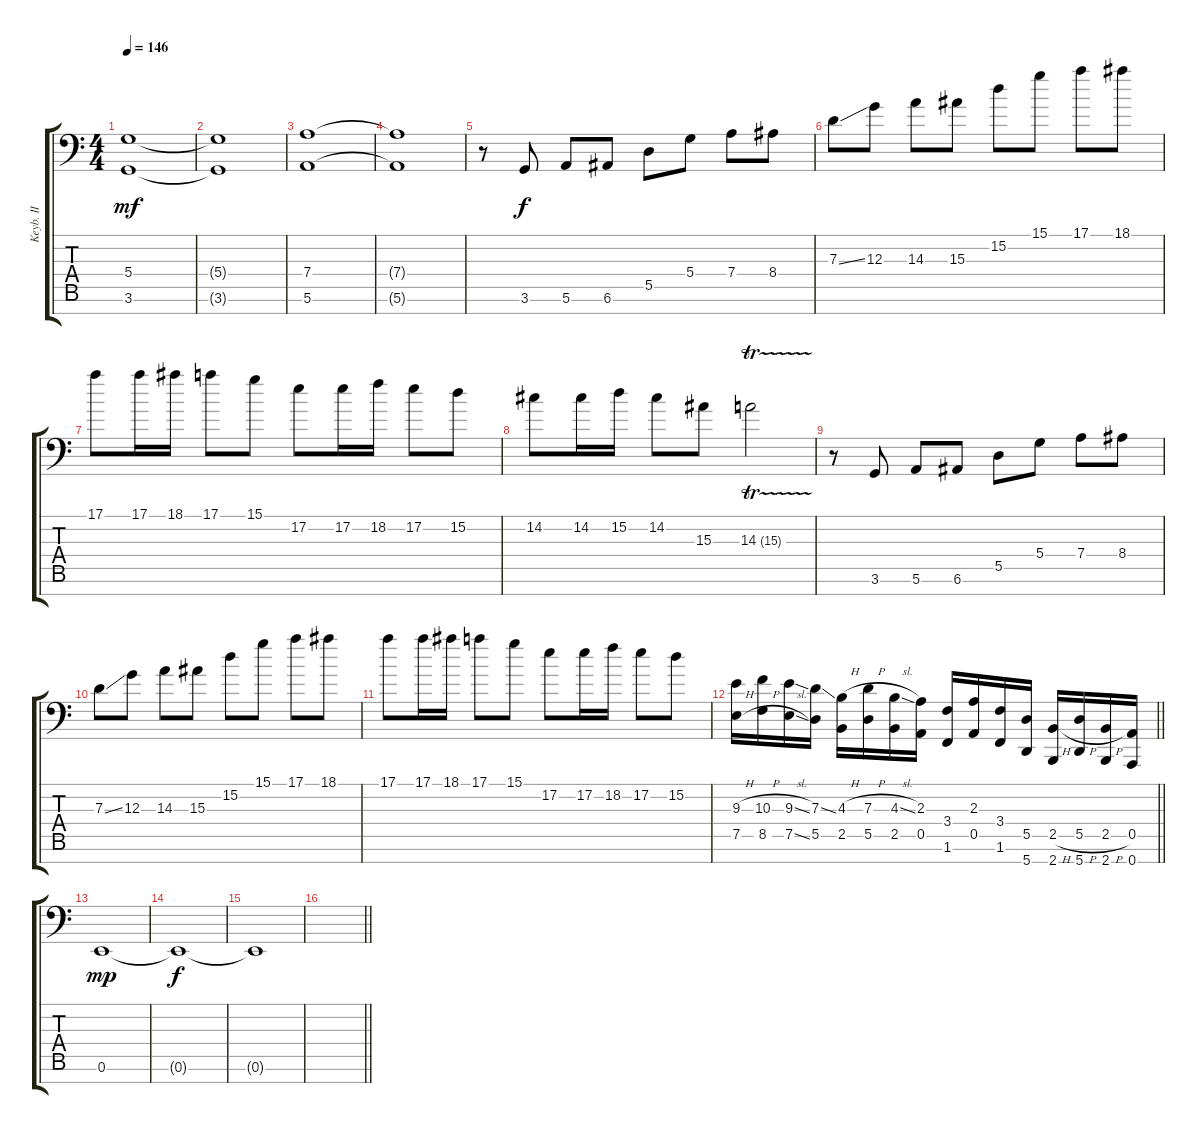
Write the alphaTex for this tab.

\track ("Keyb. II" "Keyb. II") {instrument stringensemble1}
\staff {score tabs}
\tuning (E4 B3 G3 D3 A2 E2 A1) {hide}
\ts (4 4)
\tempo 146
\clef f4
\ks c
(5.4 3.6).1{dy mf} |
(5.4{t} 3.6{t}).1 |
(7.4 5.6).1 |
(7.4{t} 5.6{t}).1 |
r.8{balance 6} 3.6.8{dy f} 5.6.8 6.6.8 5.5.8 5.4.8 7.4.8 8.4.8 |
7.3{ss}.8 12.3.8 14.3.8 15.3.8 15.2.8 15.1.8 17.1.8 18.1.8 |
17.1.8 17.1.16 18.1.16 17.1.8 15.1.8 17.2.8 17.2.16 18.2.16 17.2.8 15.2.8 |
14.2.8 14.2.16 15.2.16 14.2.8 15.3.8 14.3{tr (15 16)}.2 |
r.8 3.6.8 5.6.8 6.6.8 5.5.8 5.4.8 7.4.8 8.4.8 |
7.3{ss}.8 12.3.8 14.3.8 15.3.8 15.2.8 15.1.8 17.1.8 18.1.8 |
17.1.8 17.1.16 18.1.16 17.1.8 15.1.8 17.2.8 17.2.16 18.2.16 17.2.8 15.2.8 |
\barLineRight lightlight
(9.3{h} 7.5{h}).16 (10.3{h} 8.5{h}).16 (9.3{sl} 7.5{sl}).16 (7.3{ss} 5.5).16 (4.3{h} 2.5).16 (7.3{h} 5.5).16 (4.3{sl} 2.5).16 (2.3 0.5).16 (3.4 1.6).16 (2.3 0.5).16 (3.4 1.6).16 (5.5 5.7).16 (2.5{h} 2.7).16 (5.5{h} 5.7).16 (2.5{h} 2.7).16 (0.5 0.7).16 |
0.6.1{dy mp} |
0.6{t}.1{dy f} |
0.6{t}.1 |
\barLineRight lightlight
